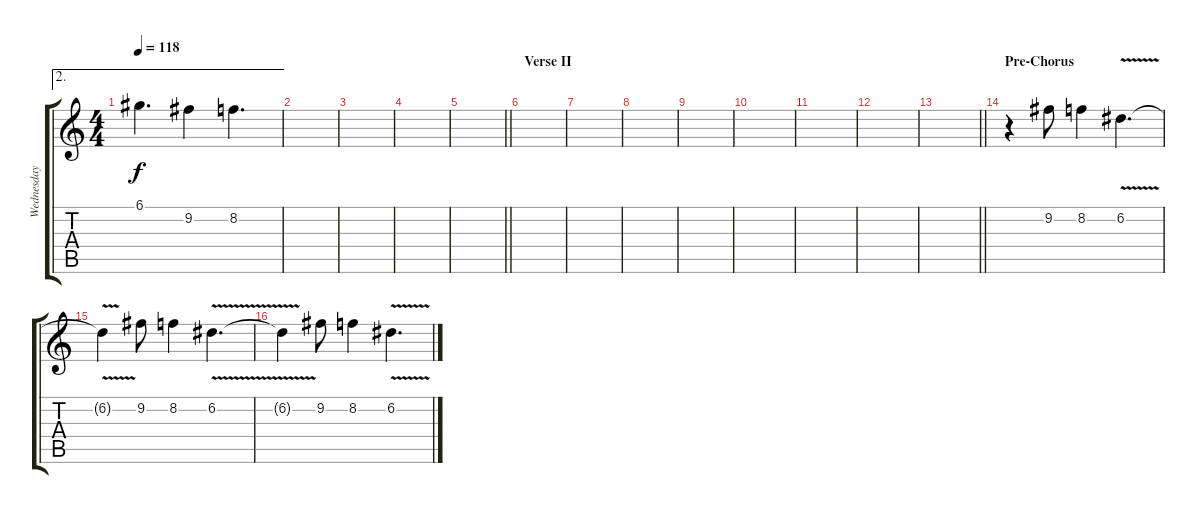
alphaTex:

\track ("Wednesday 13/Lead" "Wednesday ") {instrument distortionguitar}
\staff {score tabs}
\tuning (D4 A3 F3 C3 G2 C2) {hide}
\ae 2
\ts (4 4)
\tempo 118
\clef g2
\ks c
6.1.4{d dy f} 9.2.4 8.2.4{d} |
|
|
|
\barLineRight lightlight
|
\section ("" "Verse II")
|
|
|
|
|
|
|
\barLineRight lightlight
|
\section ("" "Pre-Chorus")
r.4{volume 8} 9.2.8 8.2.4 6.2{v}.4{d} |
6.2{t}.4 9.2.8 8.2.4 6.2{v}.4{d} |
6.2{t}.4 9.2.8 8.2.4 6.2{v}.4{d}
